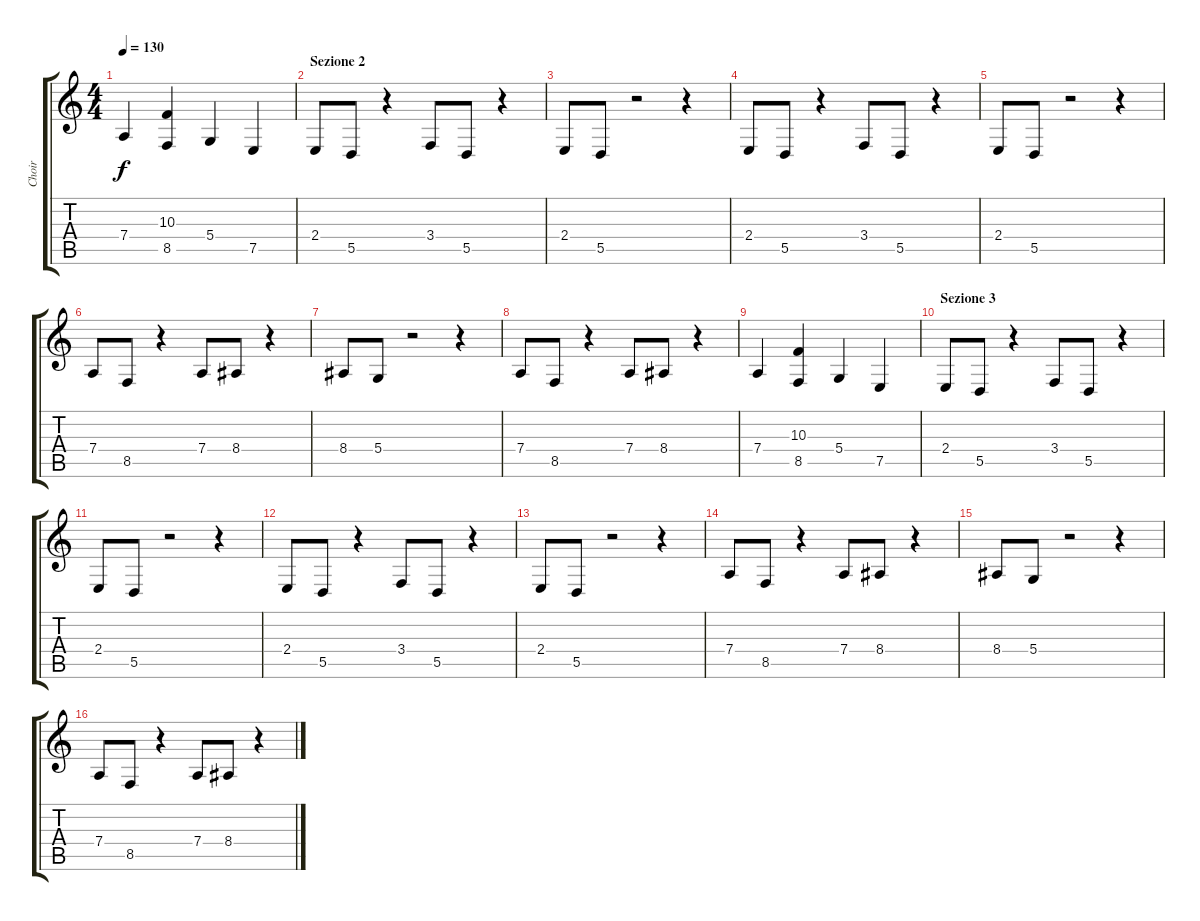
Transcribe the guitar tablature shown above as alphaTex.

\track ("Choir" "Choir") {instrument pad4choir}
\staff {score tabs}
\tuning (E4 B3 G3 D3 A2 E2) {hide}
\ts (4 4)
\tempo 130
\clef g2
\ks c
7.4.4{dy f} (10.3 8.5).4 5.4.4 7.5.4 |
\section ("" "Sezione 2")
2.4.8 5.5.8 r.4 3.4.8 5.5.8 r.4 |
2.4.8 5.5.8 r.2 r.4 |
2.4.8 5.5.8 r.4 3.4.8 5.5.8 r.4 |
2.4.8 5.5.8 r.2 r.4 |
7.4.8 8.5.8 r.4 7.4.8 8.4.8 r.4 |
8.4.8 5.4.8 r.2 r.4 |
7.4.8 8.5.8 r.4 7.4.8 8.4.8 r.4 |
7.4.4 (10.3 8.5).4 5.4.4 7.5.4 |
\section ("" "Sezione 3")
2.4.8 5.5.8 r.4 3.4.8 5.5.8 r.4 |
2.4.8 5.5.8 r.2 r.4 |
2.4.8 5.5.8 r.4 3.4.8 5.5.8 r.4 |
2.4.8 5.5.8 r.2 r.4 |
7.4.8 8.5.8 r.4 7.4.8 8.4.8 r.4 |
8.4.8 5.4.8 r.2 r.4 |
7.4.8 8.5.8 r.4 7.4.8 8.4.8 r.4
